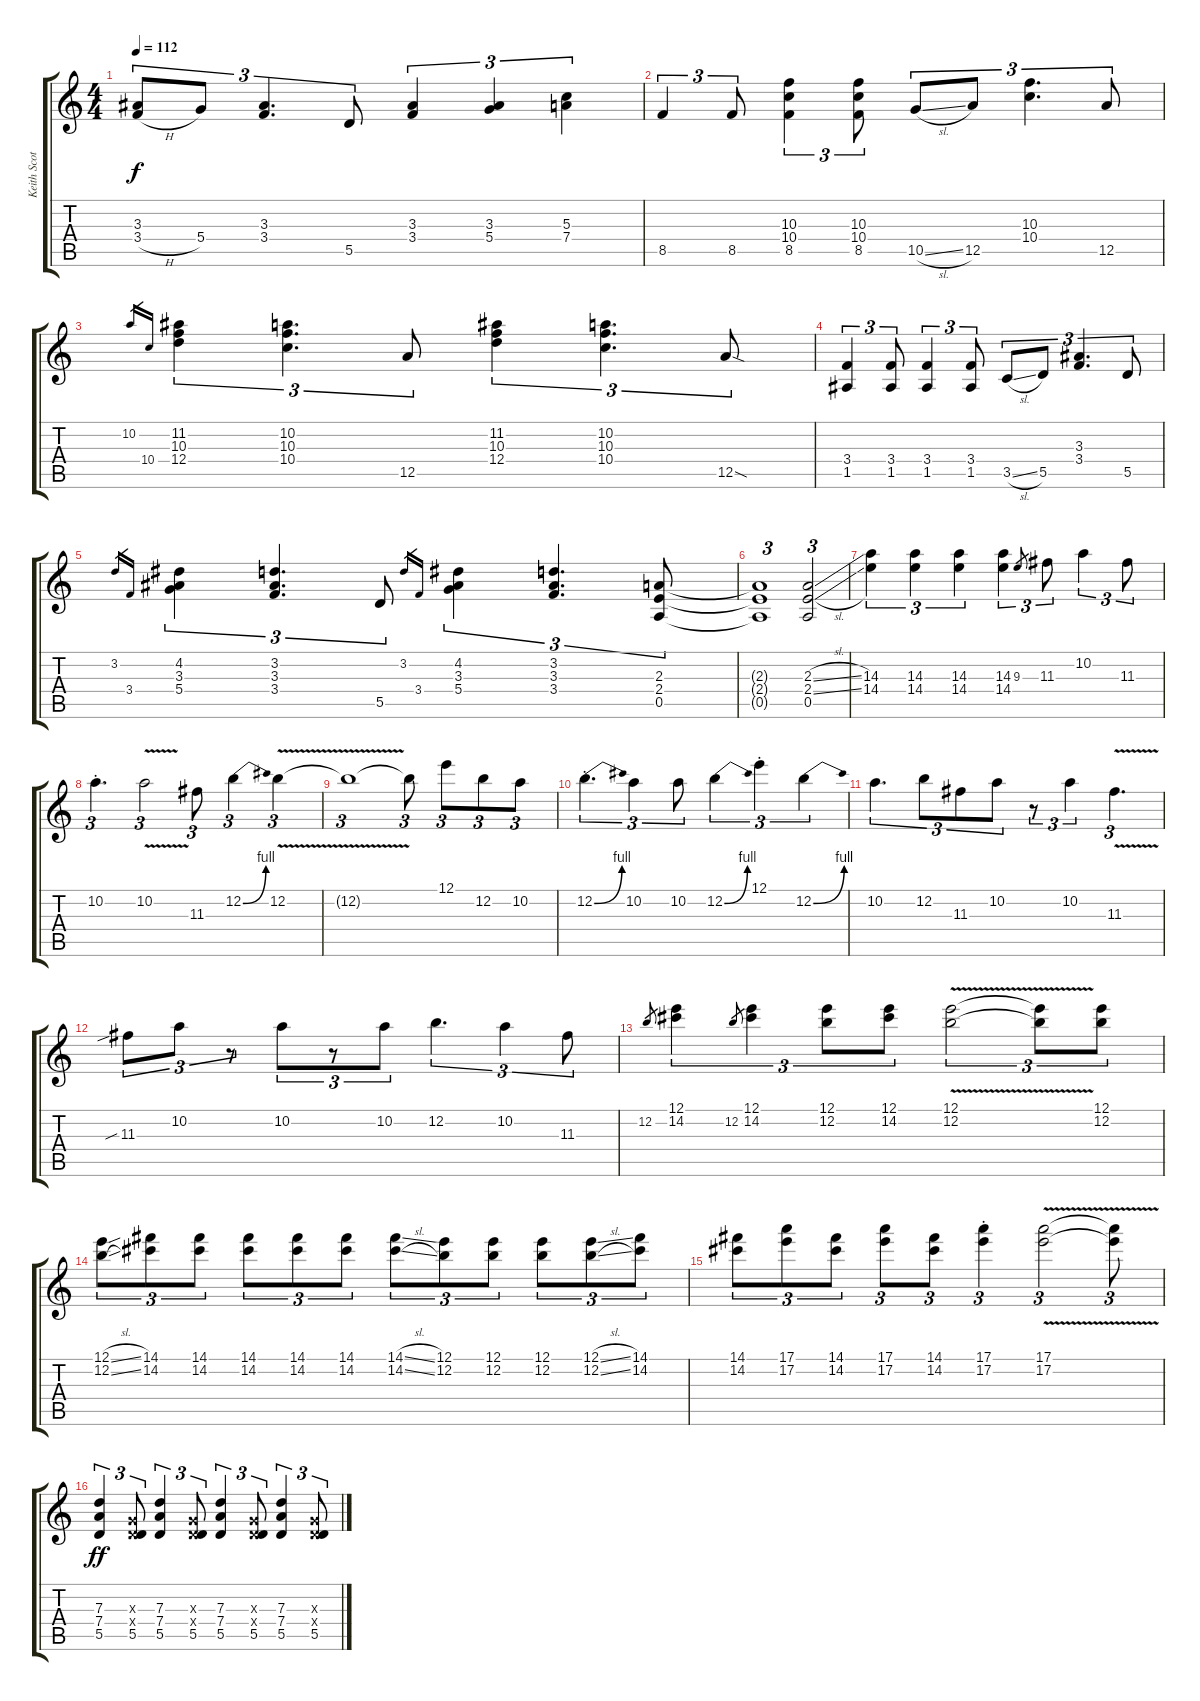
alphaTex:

\track ("Keith Scoth Guitar" "Keith Scot") {instrument electricguitarclean}
\staff {score tabs}
\tuning (E4 B3 G3 D3 A2 E2) {hide}
\ts (4 4)
\tempo 112
\clef g2
\ks c
(3.3 3.4{h}).8{tu (3 2) dy f} 5.4.8{tu (3 2)} (3.3 3.4).4{d tu (3 2)} 5.5.8{tu (3 2)} (3.3 3.4).4{tu (3 2)} (3.3 5.4).4{tu (3 2)} (5.3 7.4).4{tu (3 2)} |
8.5.4{tu (3 2)} 8.5.8{tu (3 2)} (10.3 10.4 8.5).4{tu (3 2)} (10.3 10.4 8.5).8{tu (3 2)} 10.5{sl}.8{tu (3 2)} 12.5.8{tu (3 2)} (10.3 10.4).4{d tu (3 2)} 12.5.8{tu (3 2)} |
10.2.16{gr} 10.4.16{gr} (11.2 10.3 12.4).4{tu (3 2)} (10.2 10.3 10.4).4{d tu (3 2)} 12.5.8{tu (3 2)} (11.2 10.3 12.4).4{tu (3 2)} (10.2 10.3 10.4).4{d tu (3 2)} 12.5{sod}.8{tu (3 2)} |
(3.4 1.5).4{tu (3 2)} (3.4 1.5).8{tu (3 2)} (3.4 1.5).4{tu (3 2)} (3.4 1.5).8{tu (3 2)} 3.5{sl}.8{tu (3 2)} 5.5.8{tu (3 2)} (3.3 3.4).4{d tu (3 2)} 5.5.8{tu (3 2)} |
3.2.16{gr} 3.4.16{gr} (4.2 3.3 5.4).4{tu (3 2)} (3.2 3.3 3.4).4{d tu (3 2)} 5.5.8{tu (3 2)} 3.2.16{gr} 3.4.16{gr} (4.2 3.3 5.4).4{tu (3 2)} (3.2 3.3 3.4).4{d tu (3 2)} (2.3 2.4 0.5).8{tu (3 2)} |
(2.3{t} 2.4{t} 0.5{t}).1{tu (3 2)} (2.3{sl} 2.4{sl} 0.5).2{tu (3 2)} |
(14.3 14.4).4{tu (3 2)} (14.3 14.4).4{tu (3 2)} (14.3 14.4).4{tu (3 2)} (14.3 14.4).4{tu (3 2)} 9.3.8{gr} 11.3.8{tu (3 2)} 10.2.4{tu (3 2)} 11.3.8{tu (3 2)} |
10.2{st}.4{d tu (3 2)} 10.2{v}.2{tu (3 2)} 11.3.8{tu (3 2)} 12.2{be (bend 0 0 60 4)}.4{tu (3 2)} 12.2{v}.4{tu (3 2)} |
12.2{t}.1{tu (3 2)} 12.2{t}.8{tu (3 2)} 12.1.8{tu (3 2)} 12.2.8{tu (3 2)} 10.2.8{tu (3 2)} |
12.2{be (bend 0 0 60 4) st}.4{d tu (3 2)} 10.2.4{tu (3 2)} 10.2.8{tu (3 2)} 12.2{be (bend 0 0 60 4)}.4{tu (3 2)} 12.1{st}.4{tu (3 2)} 12.2{be (bend 0 0 60 4)}.4{tu (3 2)} |
10.2.4{d tu (3 2)} 12.2.8{tu (3 2)} 11.3.8{tu (3 2)} 10.2.8{tu (3 2)} r.8{tu (3 2)} 10.2.4{tu (3 2)} 11.3{v}.4{d tu (3 2)} |
11.3{sib}.8{tu (3 2)} 10.2.8{tu (3 2)} r.8{tu (3 2)} 10.2.8{tu (3 2)} r.8{tu (3 2)} 10.2.8{tu (3 2)} 12.2.4{d tu (3 2)} 10.2.4{tu (3 2)} 11.3.8{tu (3 2)} |
12.2.8{gr} (12.1 14.2).4{tu (3 2)} 12.2.8{gr} (12.1 14.2).4{tu (3 2)} (12.1 12.2).8{tu (3 2)} (12.1 14.2).8{tu (3 2)} (12.1 12.2{v}).2{tu (3 2)} (12.1{t} 12.2{t}).8{tu (3 2)} (12.1 12.2).8{tu (3 2)} |
(12.1{sl} 12.2{sl}).8{tu (3 2)} (14.1 14.2).8{tu (3 2)} (14.1 14.2).8{tu (3 2)} (14.1 14.2).8{tu (3 2)} (14.1 14.2).8{tu (3 2)} (14.1 14.2).8{tu (3 2)} (14.1{sl} 14.2{sl}).8{tu (3 2)} (12.1 12.2).8{tu (3 2)} (12.1 12.2).8{tu (3 2)} (12.1 12.2).8{tu (3 2)} (12.1{sl} 12.2{sl}).8{tu (3 2)} (14.1 14.2).8{tu (3 2)} |
(14.1 14.2).8{tu (3 2)} (17.1 17.2).8{tu (3 2)} (14.1 14.2).8{tu (3 2)} (17.1 17.2).8{tu (3 2)} (14.1 14.2).8{tu (3 2)} (17.1{st} 17.2{st}).4{tu (3 2)} (17.1{v} 17.2).2{tu (3 2)} (17.1{t} 17.2{t}).8{tu (3 2)} |
(7.3 7.4 5.5).4{tu (3 2) dy ff} (0.3{x} 0.4{x} 5.5).8{tu (3 2)} (7.3 7.4 5.5).4{tu (3 2)} (0.3{x} 0.4{x} 5.5).8{tu (3 2)} (7.3 7.4 5.5).4{tu (3 2)} (0.3{x} 0.4{x} 5.5).8{tu (3 2)} (7.3 7.4 5.5).4{tu (3 2)} (0.3{x} 0.4{x} 5.5).8{tu (3 2)}
